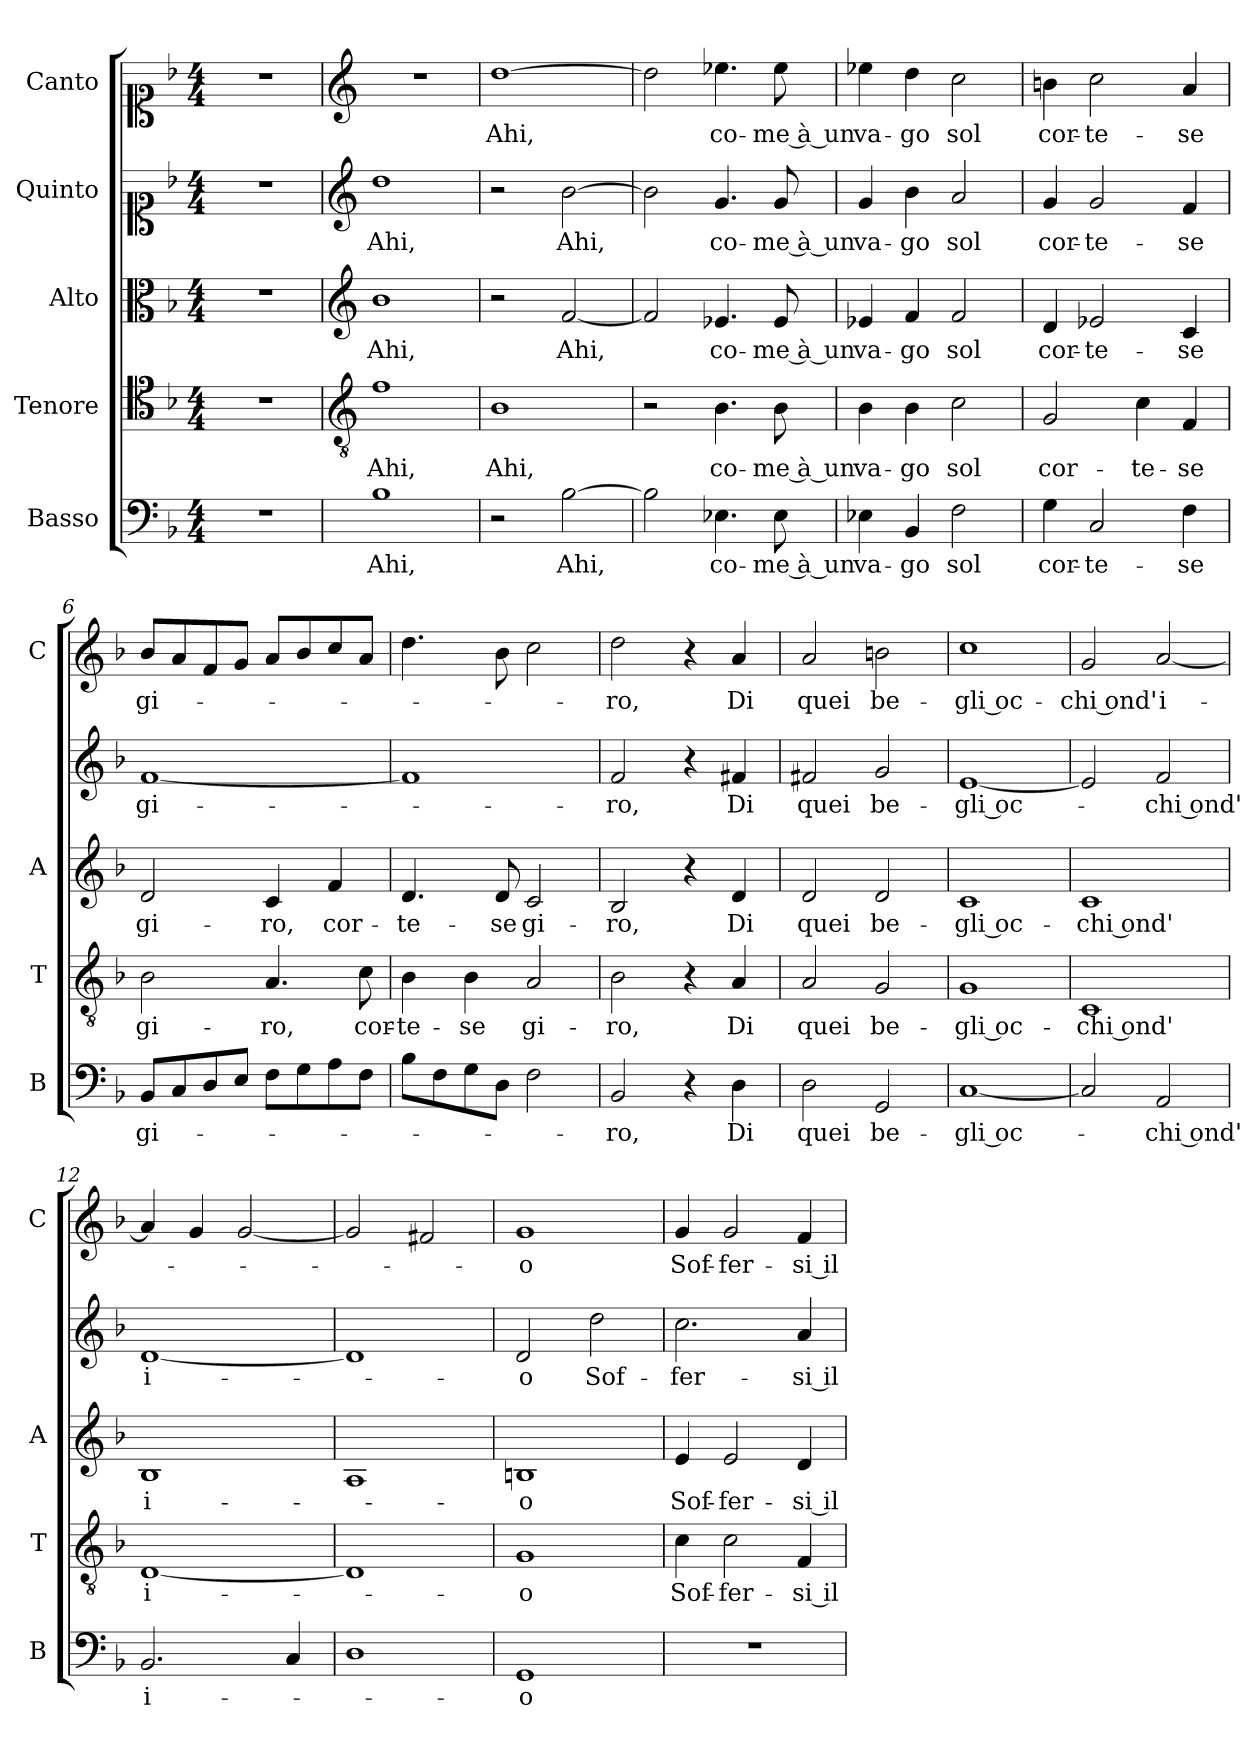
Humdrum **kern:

**kern	**text	**kern	**text	**kern	**text	**kern	**text	**kern	**text
*part5	*part5	*part4	*part4	*part3	*part3	*part2	*part2	*part1	*part1
*staff5	*staff5	*staff4	*staff4	*staff3	*staff3	*staff2	*staff2	*staff1	*staff1
*I"Basso	*	*I"Tenore	*	*I"Alto	*	*I"Quinto	*	*I"Canto	*
*I'B	*	*I'T	*	*I'A	*	*	*	*I'C	*
*clefF4	*	*clefC4	*	*clefC3	*	*clefC1	*	*clefC1	*
*k[b-]	*	*k[b-]	*	*k[b-]	*	*k[b-]	*	*k[b-]	*
*F:	*	*F:	*	*F:	*	*F:	*	*F:	*
*M4/4	*	*M4/4	*	*M4/4	*	*M4/4	*	*M4/4	*
=	=	=	=	=	=	=	=	=	=
1r	.	1r	.	1r	.	1r	.	1r	.
=1	=1	=1	=1	=1	=1	=1	=1	=1	=1
*	*	*clefGv2	*	*clefG2	*	*clefG2	*	*clefG2	*
!	!LO:LY:b	!	!LO:LY:b	!	!LO:LY:b	!	!LO:LY:b	!	!
1B-	Ahi,	1f	Ahi,	1b-	Ahi,	1dd	Ahi,	1r	.
=2	=2	=2	=2	=2	=2	=2	=2	=2	=2
!	!	!	!LO:LY:b	!	!	!	!	!	!LO:LY:b
2r	.	1B-	Ahi,	2r	.	2r	.	[1dd	Ahi,
!	!LO:LY:b	!	!	!	!LO:LY:b	!	!LO:LY:b	!	!
[2B-\	Ahi,	.	.	[2f/	Ahi,	[2b-\	Ahi,	.	.
=3	=3	=3	=3	=3	=3	=3	=3	=3	=3
2B-\]	.	2r	.	2f/]	.	2b-\]	.	2dd\]	.
!	!LO:LY:b	!	!LO:LY:b	!	!LO:LY:b	!	!LO:LY:b	!	!LO:LY:b
4.E-X\	co-	4.B-\	co-	4.e-X/	co-	4.g/	co-	4.ee-X\	co-
!	!LO:LY:b	!	!LO:LY:b	!	!LO:LY:b	!	!LO:LY:b	!	!LO:LY:b
8E-\	-me à un	8B-\	-me à un	8e-/	-me à un	8g/	-me à un	8ee-\	-me à un
=4	=4	=4	=4	=4	=4	=4	=4	=4	=4
!	!LO:LY:b	!	!LO:LY:b	!	!LO:LY:b	!	!LO:LY:b	!	!LO:LY:b
4E-X\	va-	4B-\	va-	4e-X/	va-	4g/	va-	4ee-X\	va-
!	!LO:LY:b	!	!LO:LY:b	!	!LO:LY:b	!	!LO:LY:b	!	!LO:LY:b
4BB-/	-go	4B-\	-go	4f/	-go	4b-\	-go	4dd\	-go
!	!LO:LY:b	!	!LO:LY:b	!	!LO:LY:b	!	!LO:LY:b	!	!LO:LY:b
2F\	sol	2c\	sol	2f/	sol	2a/	sol	2cc\	sol
=5	=5	=5	=5	=5	=5	=5	=5	=5	=5
!	!LO:LY:b	!	!LO:LY:b	!	!LO:LY:b	!	!LO:LY:b	!	!LO:LY:b
4G\	cor-	2G/	cor-	4d/	cor-	4g/	cor-	4bn\	cor-
!	!LO:LY:b	!	!	!	!LO:LY:b	!	!LO:LY:b	!	!LO:LY:b
2C/	-te-	.	.	2e-X/	-te-	2g/	-te-	2cc\	-te-
!	!	!	!LO:LY:b	!	!	!	!	!	!
.	.	4c\	-te-	.	.	.	.	.	.
!	!LO:LY:b	!	!LO:LY:b	!	!LO:LY:b	!	!LO:LY:b	!	!LO:LY:b
4F\	-se	4F/	-se	4c/	-se	4f/	-se	4a/	-se
=6	=6	=6	=6	=6	=6	=6	=6	=6	=6
!	!LO:LY:b	!	!LO:LY:b	!	!LO:LY:b	!	!LO:LY:b	!	!LO:LY:b
8BB-/L	gi-	2B-\	gi-	2d/	gi-	[1f	gi-	8b-/L	gi-
8C/	.	.	.	.	.	.	.	8a/	.
8D/	.	.	.	.	.	.	.	8f/	.
8E/J	.	.	.	.	.	.	.	8g/J	.
!	!	!	!LO:LY:b	!	!LO:LY:b	!	!	!	!
8F\L	.	4.A/	-ro,	4c/	-ro,	.	.	8a/L	.
8G\	.	.	.	.	.	.	.	8b-/	.
!	!	!	!	!	!LO:LY:b	!	!	!	!
8A\	.	.	.	4f/	cor-	.	.	8cc/	.
!	!	!	!LO:LY:b	!	!	!	!	!	!
8F\J	.	8c\	cor-	.	.	.	.	8a/J	.
!!LO:LB:g=z
=7	=7	=7	=7	=7	=7	=7	=7	=7	=7
!	!	!	!LO:LY:b	!	!LO:LY:b	!	!	!	!
8B-\L	.	4B-\	-te-	4.d/	-te-	1f]	.	4.dd\	.
8F\	.	.	.	.	.	.	.	.	.
!	!	!	!LO:LY:b	!	!	!	!	!	!
8G\	.	4B-\	-se	.	.	.	.	.	.
!	!	!	!	!	!LO:LY:b	!	!	!	!
8D\J	.	.	.	8d/	-se	.	.	8b-\	.
!	!	!	!LO:LY:b	!	!LO:LY:b	!	!	!	!
2F\	.	2A/	gi-	2c/	gi-	.	.	2cc\	.
=8	=8	=8	=8	=8	=8	=8	=8	=8	=8
!	!LO:LY:b	!	!LO:LY:b	!	!LO:LY:b	!	!LO:LY:b	!	!LO:LY:b
2BB-/	-ro,	2B-\	-ro,	2B-/	-ro,	2f/	-ro,	2dd\	-ro,
4r	.	4r	.	4r	.	4r	.	4r	.
!	!LO:LY:b	!	!LO:LY:b	!	!LO:LY:b	!	!LO:LY:b	!	!LO:LY:b
4D\	Di	4A/	Di	4d/	Di	4f#X/	Di	4a/	Di
=9	=9	=9	=9	=9	=9	=9	=9	=9	=9
!	!LO:LY:b	!	!LO:LY:b	!	!LO:LY:b	!	!LO:LY:b	!	!LO:LY:b
2D\	quei	2A/	quei	2d/	quei	2f#X/	quei	2a/	quei
!	!LO:LY:b	!	!LO:LY:b	!	!LO:LY:b	!	!LO:LY:b	!	!LO:LY:b
2GG/	be-	2G/	be-	2d/	be-	2g/	be-	2bn\	be-
=10	=10	=10	=10	=10	=10	=10	=10	=10	=10
!	!LO:LY:b	!	!LO:LY:b	!	!LO:LY:b	!	!LO:LY:b	!	!LO:LY:b
[1C	-gli oc-	1G	-gli oc-	1c	-gli oc-	[1e	-gli oc-	1cc	-gli oc-
=11	=11	=11	=11	=11	=11	=11	=11	=11	=11
!	!	!	!LO:LY:b	!	!LO:LY:b	!	!	!	!LO:LY:b
2C/]	.	1C	-chi ond'	1c	-chi ond'	2e/]	.	2g/	-chi ond'
!	!LO:LY:b	!	!	!	!	!	!LO:LY:b	!	!LO:LY:b
2AA/	-chi ond'	.	.	.	.	2f/	-chi ond'	[2a/	i-
=12	=12	=12	=12	=12	=12	=12	=12	=12	=12
!	!LO:LY:b	!	!LO:LY:b	!	!LO:LY:b	!	!LO:LY:b	!	!
2.BB-/	i-	[1D	i-	1B-	i-	[1d	i-	4a/]	.
.	.	.	.	.	.	.	.	4g/	.
.	.	.	.	.	.	.	.	[2g/	.
4C/	.	.	.	.	.	.	.	.	.
=13	=13	=13	=13	=13	=13	=13	=13	=13	=13
1D	.	1D]	.	1A	.	1d]	.	2g/]	.
.	.	.	.	.	.	.	.	2f#X/	.
=14	=14	=14	=14	=14	=14	=14	=14	=14	=14
!	!LO:LY:b	!	!LO:LY:b	!	!LO:LY:b	!	!LO:LY:b	!	!LO:LY:b
1GG	-o	1G	-o	1Bn	-o	2d/	-o	1g	-o
!	!	!	!	!	!	!	!LO:LY:b	!	!
.	.	.	.	.	.	2dd\	Sof-	.	.
!!LO:PB:g=z
=15	=15	=15	=15	=15	=15	=15	=15	=15	=15
!	!	!	!LO:LY:b	!	!LO:LY:b	!	!LO:LY:b	!	!LO:LY:b
1r	.	4c\	Sof-	4e/	Sof-	2.cc\	-fer-	4g/	Sof-
!	!	!	!LO:LY:b	!	!LO:LY:b	!	!	!	!LO:LY:b
.	.	2c\	-fer-	2e/	-fer-	.	.	2g/	-fer-
!	!	!	!LO:LY:b	!	!LO:LY:b	!	!LO:LY:b	!	!LO:LY:b
.	.	4F/	-si il	4d/	-si il	4a/	-si il	4f/	-si il
=	=	=	=	=	=	=	=	=	=
*-	*-	*-	*-	*-	*-	*-	*-	*-	*-
